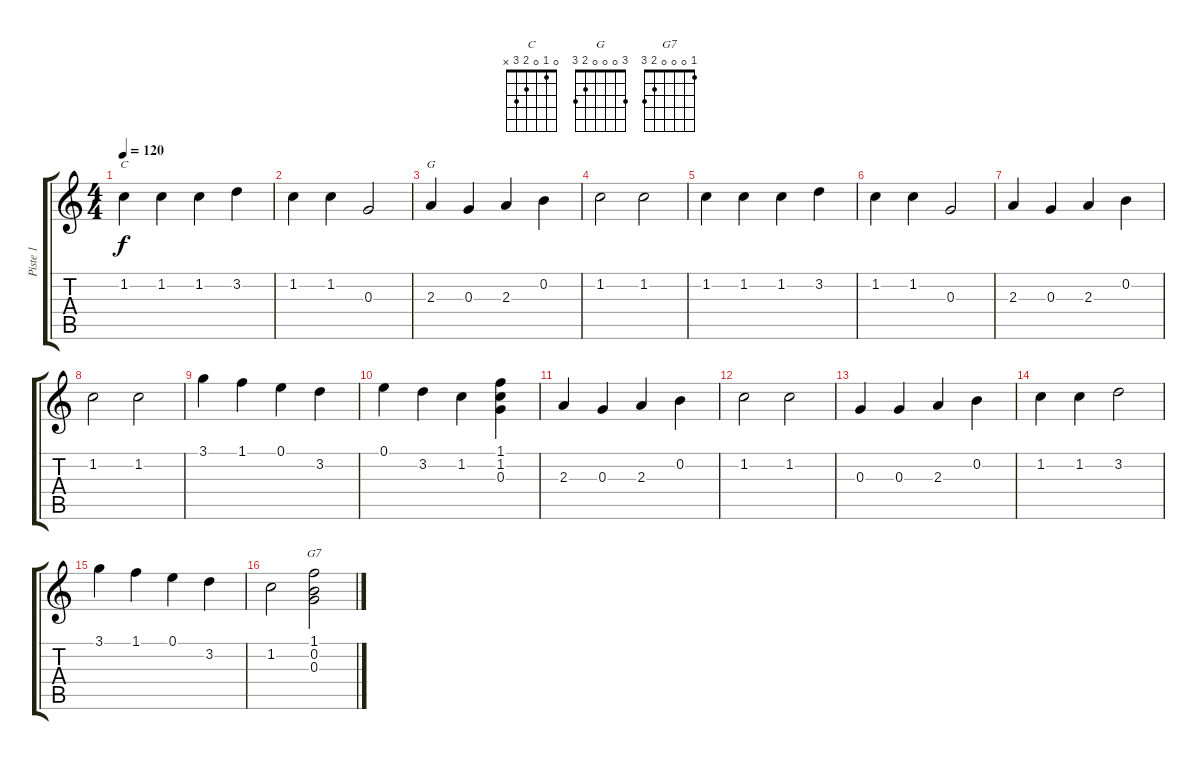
\track ("Piste 1" "Piste 1") {instrument acousticguitarnylon}
\staff {score tabs}
\tuning (E4 B3 G3 D3 A2 E2) {hide}
\chord ("C" 0 1 0 2 3 x)
\chord ("G" 3 0 0 0 2 3)
\chord ("G7" 1 0 0 0 2 3)
\ts (4 4)
\tempo 120
\clef g2
\ks c
1.2.4{ch "C" dy f instrument acousticguitarnylon} 1.2.4 1.2.4 3.2.4 |
1.2.4 1.2.4 0.3.2 |
2.3.4{ch "G"} 0.3.4 2.3.4 0.2.4 |
1.2.2 1.2.2 |
1.2.4 1.2.4 1.2.4 3.2.4 |
1.2.4 1.2.4 0.3.2 |
2.3.4 0.3.4 2.3.4 0.2.4 |
1.2.2 1.2.2 |
3.1.4 1.1.4 0.1.4 3.2.4 |
0.1.4 3.2.4 1.2.4 (1.1 1.2 0.3).4 |
2.3.4 0.3.4 2.3.4 0.2.4 |
1.2.2 1.2.2 |
0.3.4 0.3.4 2.3.4 0.2.4 |
1.2.4 1.2.4 3.2.2 |
3.1.4 1.1.4 0.1.4 3.2.4 |
1.2.2 (1.1 0.2 0.3).2{ch "G7"}
